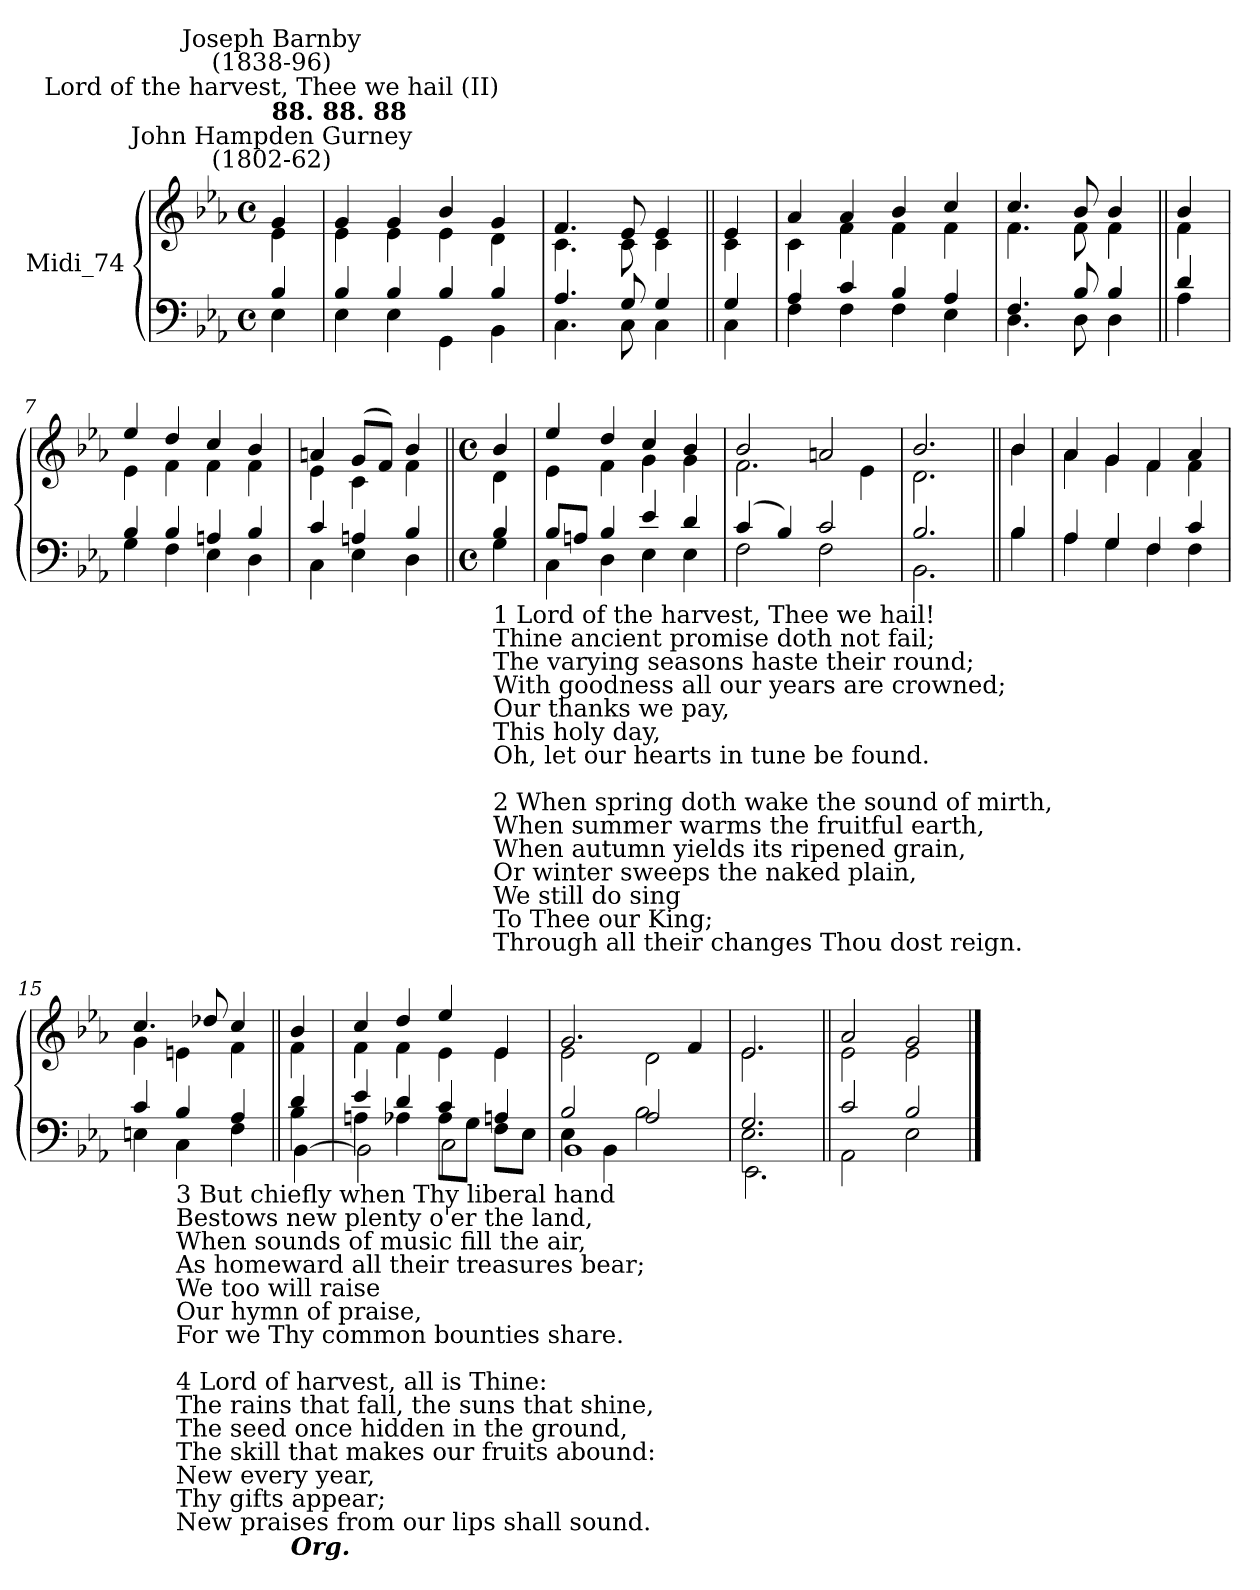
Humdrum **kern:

**kern	**kern
*part2	*part1
*staff2	*staff1
*I"Midi_74	*I"Midi_74
*clefF4	*clefG2
*k[b-e-a-]	*k[b-e-a-]
*E-:	*E-:
*M4/4	*M4/4
*met(c)	*met(c)
=	=
*^	*^
!	!	!LO:TX:a:cj:t=John Hampden Gurney\n(1802-62)	!
!	!	!LO:TX:a:B:t=88. 88. 88	!
!	!	!LO:TX:a:cj:t=Lord of the harvest, Thee we hail (II)	!
!	!	!LO:TX:a:cj:t=Joseph Barnby\n(1838-96)	!
4B-/	4E-\	4g/	4e-\
=1	=1	=1	=1
4B-/	4E-\	4g/	4e-\
4B-/	4E-\	4g/	4e-\
4B-/	4GG\	4b-/	4e-\
4B-/	4BB-\	4g/	4d\
=2	=2	=2	=2
4.A-/	4.C\	4.f/	4.c\
8G/	8C\	8e-/	8c\
4G/	4C\	4e-/	4c\
=3||	=3||	=3||	=3||
4G/	4C\	4e-/	4c\
=4	=4	=4	=4
4A-/	4F\	4a-/	4c\
4c/	4F\	4a-/	4f\
4B-/	4F\	4b-/	4f\
4A-/	4E-\	4cc/	4f\
=5	=5	=5	=5
4.F/	4.D\	4.cc/	4.f\
8B-/	8D\	8b-/	8f\
4B-/	4D\	4b-/	4f\
=6||	=6||	=6||	=6||
4d/	4A-\	4b-/	4f\
=7	=7	=7	=7
4B-/	4G\	4ee-/	4e-\
4B-/	4F\	4dd/	4f\
4An/	4E-\	4cc/	4f\
4B-/	4D\	4b-/	4f\
=8	=8	=8	=8
4c/	4C\	4an/	4e-\
4An/	4E-\	(>8g/L	4c\
.	.	8f/J)	.
4B-/	4D\	4b-/	4f\
*v	*v	*	*
!!LO:LB:g=z	!!
=9||	=9||	=9||
*M4/4	*M4/4	*
*met(c)	*met(c)	*
*^	*	*
*	*^	*	*
!LO:TX:b:t=1 Lord of the harvest, Thee we hail!\nThine ancient promise doth not fail;\nThe varying seasons haste their round;\nWith goodness all our years are crowned;\nOur thanks we pay,\nThis holy day,\nOh, let our hearts in tune be found.\n\n2 When spring doth wake the sound of mirth,\nWhen summer warms the fruitful earth,\nWhen autumn yields its ripened grain,\nOr winter sweeps the naked plain,\nWe still do sing\nTo Thee our King;\nThrough all their changes Thou dost reign.	!	!	!	!
4B-/	4G\	4ryy	4b-/	4d\
=10	=10	=10	=10	=10
8B-/L	4C\	1ryy	4ee-/	4e-\
8An/J	.	.	.	.
4B-/	4D\	.	4dd/	4f\
4e-/	4E-\	.	4cc/	4g\
4d/	4E-\	.	4b-/	4g\
=11	=11	=11	=11	=11
(>4c/	2F\	1ryy	2b-/	2.f\
4B-/)	.	.	.	.
2c/	2F\	.	2an/	.
.	.	.	.	4e-\
=12	=12	=12	=12	=12
2.B-/	2.BB-\	2.ryy	2.b-/	2.d\
=13||	=13||	=13||	=13||	=13||
4B-/	4B-\	4ryy	4b-/	4b-\
=14	=14	=14	=14	=14
4A-/	4A-\	1ryy	4a-/	4a-\
4G/	4G\	.	4g/	4g\
4F/	4F\	.	4f/	4f\
4c/	4F\	.	4a-/	4f\
=15	=15	=15	=15	=15
4c/	4En\	2.ryy	4.cc/	4g\
!LO:TX:b:t=3 But chiefly when Thy liberal hand\nBestows new plenty o'er the land,\nWhen sounds of music fill the air,\nAs homeward all their treasures bear;\nWe too will raise\nOur hymn of praise,\nFor we Thy common bounties share.\n\n4 Lord of harvest, all is Thine&colon;\nThe rains that fall, the suns that shine,\nThe seed once hidden in the ground,\nThe skill that makes our fruits abound&colon;\nNew every year,\nThy gifts appear;\nNew praises from our lips shall sound.	!	!	!	!
4B-/	4C\	.	.	4en\
.	.	.	8dd-X/	.
4A-/	4F\	.	4cc/	4f\
=16||	=16||	=16||	=16||	=16||
!LO:TX:b:Bi:t=Org.	!	!	!	!
4d/	4B-\	[4BB-\	4b-/	4f\
=17	=17	=17	=17	=17
4e-/	4An\	2BB-\]	4cc/	4f\
4d/	4A-X\	.	4dd/	4f\
4c/	8A-\L	2C\	4ee-/	4e-\
.	8G\J	.	.	.
4An/	8F\L	.	4e-/	4e-\
.	8E-\J	.	.	.
=18	=18	=18	=18	=18
2B-/	4E-\	1BB-\	2.g/	2e-\
.	4BB-\	.	.	.
2A-/	2B-\	.	.	2d\
.	.	.	4f/	.
=19	=19	=19	=19	=19
2.G/	2.E-\	2.EE-\	2.e-/	2.e-\
=20||	=20||	=20||	=20||	=20||
2c/	2AA-\	1ryy	2a-/	2e-\
2B-/	2E-\	.	2g/	2e-\
*v	*v	*v	*	*
*	*v	*v
==	==
*-	*-
